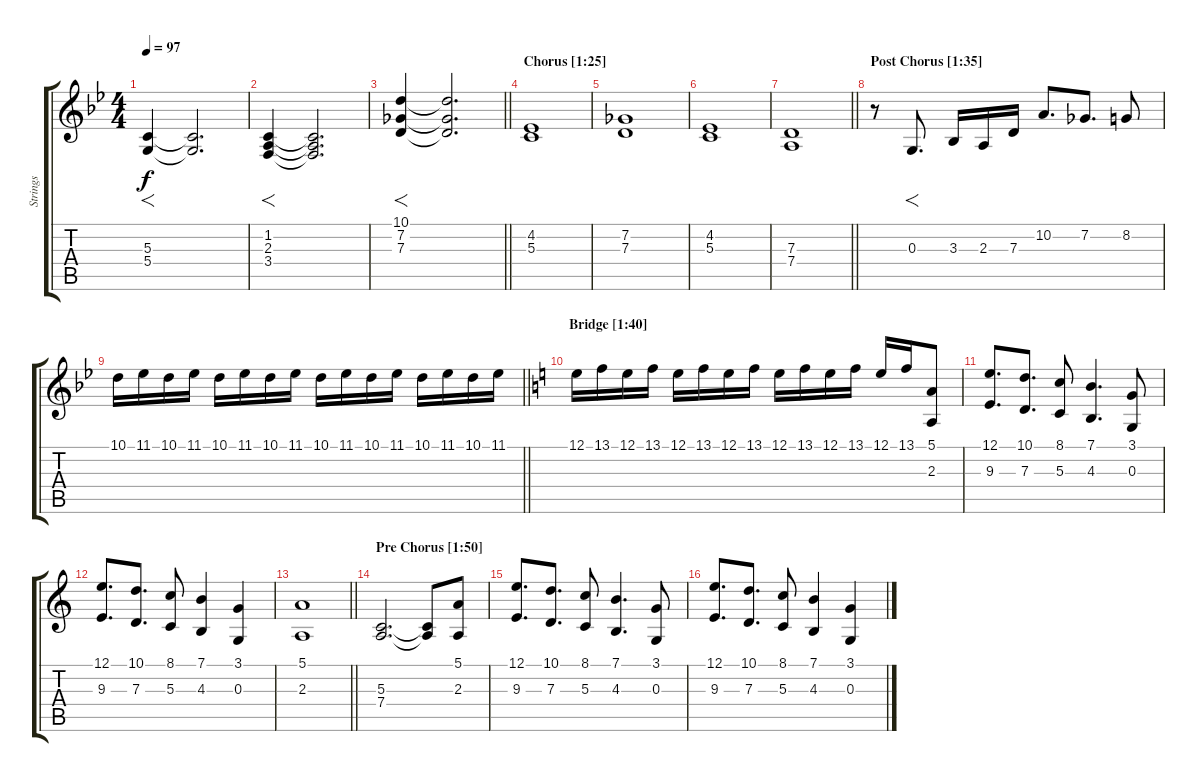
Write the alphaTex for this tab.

\track ("Strings" "Strings") {instrument stringensemble1}
\staff {score tabs}
\tuning (E4 B3 G3 D3 A2 E2) {hide}
\ts (4 4)
\tempo 97
\clef g2
\ks gminor
(5.3 5.4).4{f dy f} (5.3{t} 5.4{t}).2{d} |
(1.2 2.3 3.4).4{f} (1.2{t} 2.3{t} 3.4{t}).2{d} |
\barLineRight lightlight
(10.1 7.2 7.3).4{f} (10.1{t} 7.2{t} 7.3{t}).2{d} |
\section ("" "Chorus [1:25]")
(4.2 5.3).1 |
(7.2 7.3).1 |
(4.2 5.3).1 |
\barLineRight lightlight
(7.3 7.4).1 |
\section ("" "Post Chorus [1:35]")
r.8 0.3.8{f d} 3.3.16 2.3.16 7.3.16 10.2.8{d} 7.2.8{d} 8.2.8 |
\barLineRight lightlight
10.1.16 11.1.16 10.1.16 11.1.16 10.1.16 11.1.16 10.1.16 11.1.16 10.1.16 11.1.16 10.1.16 11.1.16 10.1.16 11.1.16 10.1.16 11.1.16 |
\section ("" "Bridge [1:40]")
\ks aminor
12.1.16 13.1.16 12.1.16 13.1.16 12.1.16 13.1.16 12.1.16 13.1.16 12.1.16 13.1.16 12.1.16 13.1.16 12.1.16 13.1.16 (5.1 2.3).8 |
(12.1 9.3).8{d} (10.1 7.3).8{d} (8.1 5.3).8 (7.1 4.3).4{d} (3.1 0.3).8 |
(12.1 9.3).8{d} (10.1 7.3).8{d} (8.1 5.3).8 (7.1 4.3).4 (3.1 0.3).4 |
\barLineRight lightlight
(5.1 2.3).1 |
\section ("" "Pre Chorus [1:50]")
(5.3 7.4).2{d} (5.3{t} 7.4{t}).8 (5.1 2.3).8 |
(12.1 9.3).8{d} (10.1 7.3).8{d} (8.1 5.3).8 (7.1 4.3).4{d} (3.1 0.3).8 |
(12.1 9.3).8{d} (10.1 7.3).8{d} (8.1 5.3).8 (7.1 4.3).4 (3.1 0.3).4
